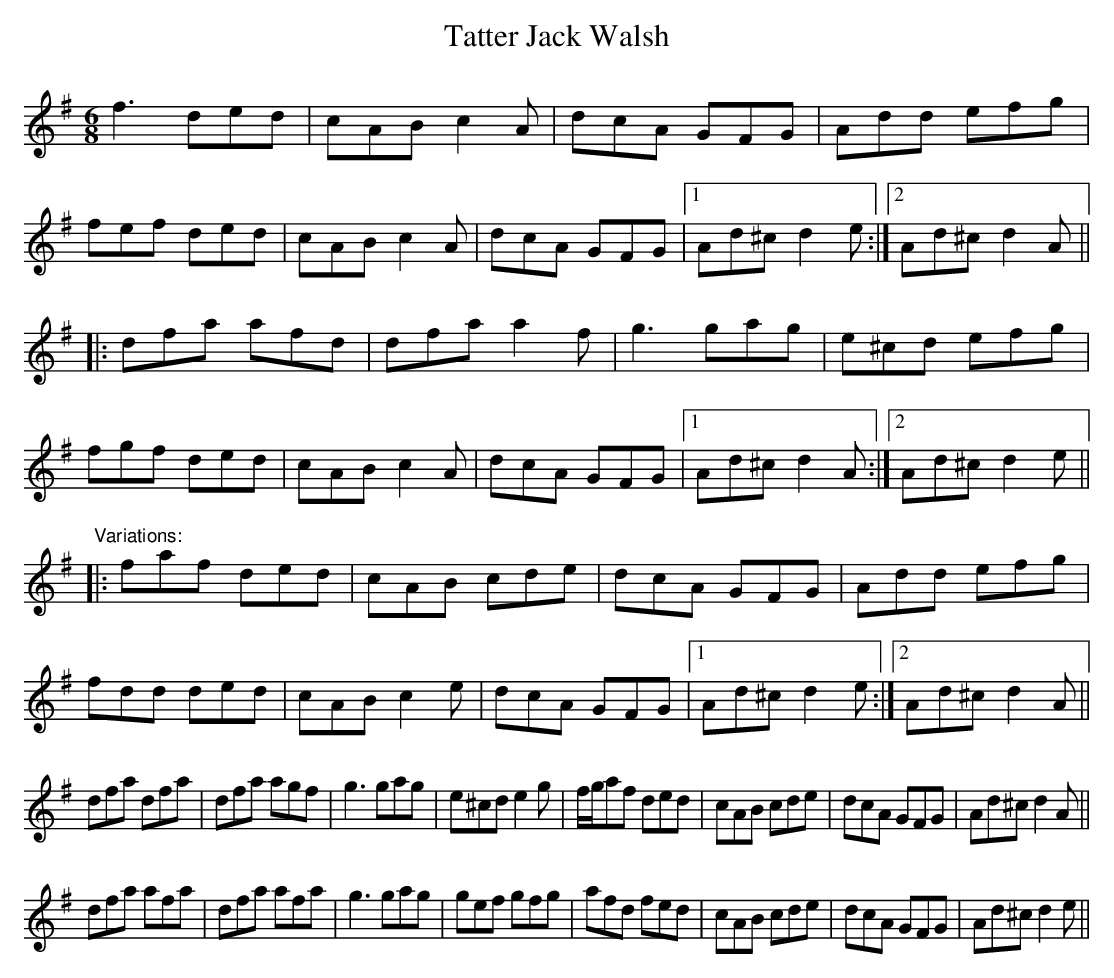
X:1
T:Tatter Jack Walsh
M:6/8
K:Dmix
f3 ded|cAB c2A|dcA GFG|Add efg|
fef ded|cAB c2A|dcA GFG|1 Ad^c d2e:|2 Ad^c d2A||
|:dfa afd|dfa a2f|g3 gag|e^cd efg|
fgf ded|cAB c2A|dcA GFG|1 Ad^c d2A:|2 Ad^c d2e||
"Variations:"
|:faf ded|cAB cde|dcA GFG|Add efg|
fdd ded|cAB c2e|dcA GFG|1 Ad^c d2e:|2 Ad^c d2A||
dfa dfa|dfa agf|g3 gag|e^cd e2g|f/g/af ded|cAB cde|dcA GFG|Ad^c d2A||
dfa afa|dfa afa|g3 gag|gef gfg|afd fed|cAB cde|dcA GFG|Ad^c d2e||
